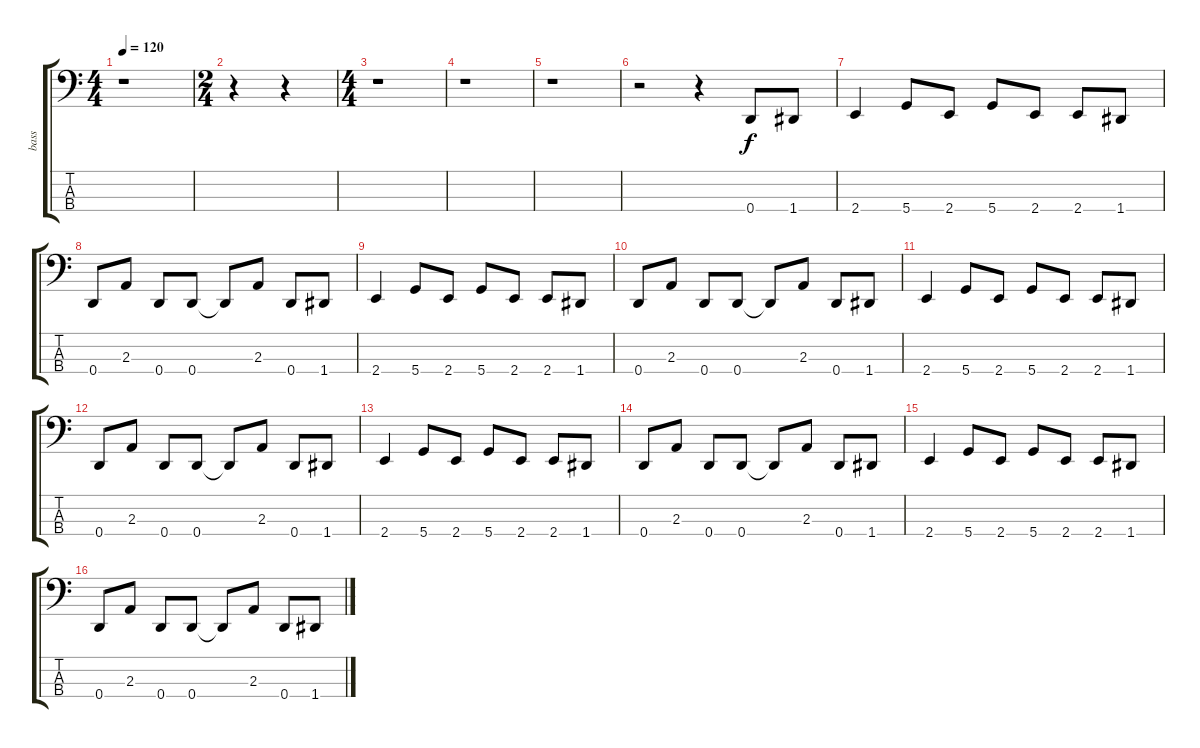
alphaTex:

\track ("bass" "bass") {instrument electricbasspick}
\staff {score tabs}
\tuning (F2 C2 G1 D1) {hide}
\ts (4 4)
\tempo 120
\clef f4
\ks c
r.1{dy f instrument electricbasspick} |
\ts (2 4)
r.4 r.4 |
\ts (4 4)
r.1 |
r.1 |
r.1 |
r.2 r.4 0.4.8 1.4.8 |
2.4.4 5.4.8 2.4.8 5.4.8 2.4.8 2.4.8 1.4.8 |
0.4.8 2.3.8 0.4.8 0.4.8 0.4{t}.8 2.3.8 0.4.8 1.4.8 |
2.4.4 5.4.8 2.4.8 5.4.8 2.4.8 2.4.8 1.4.8 |
0.4.8 2.3.8 0.4.8 0.4.8 0.4{t}.8 2.3.8 0.4.8 1.4.8 |
2.4.4 5.4.8 2.4.8 5.4.8 2.4.8 2.4.8 1.4.8 |
0.4.8 2.3.8 0.4.8 0.4.8 0.4{t}.8 2.3.8 0.4.8 1.4.8 |
2.4.4 5.4.8 2.4.8 5.4.8 2.4.8 2.4.8 1.4.8 |
0.4.8 2.3.8 0.4.8 0.4.8 0.4{t}.8 2.3.8 0.4.8 1.4.8 |
2.4.4 5.4.8 2.4.8 5.4.8 2.4.8 2.4.8 1.4.8 |
0.4.8 2.3.8 0.4.8 0.4.8 0.4{t}.8 2.3.8 0.4.8 1.4.8
